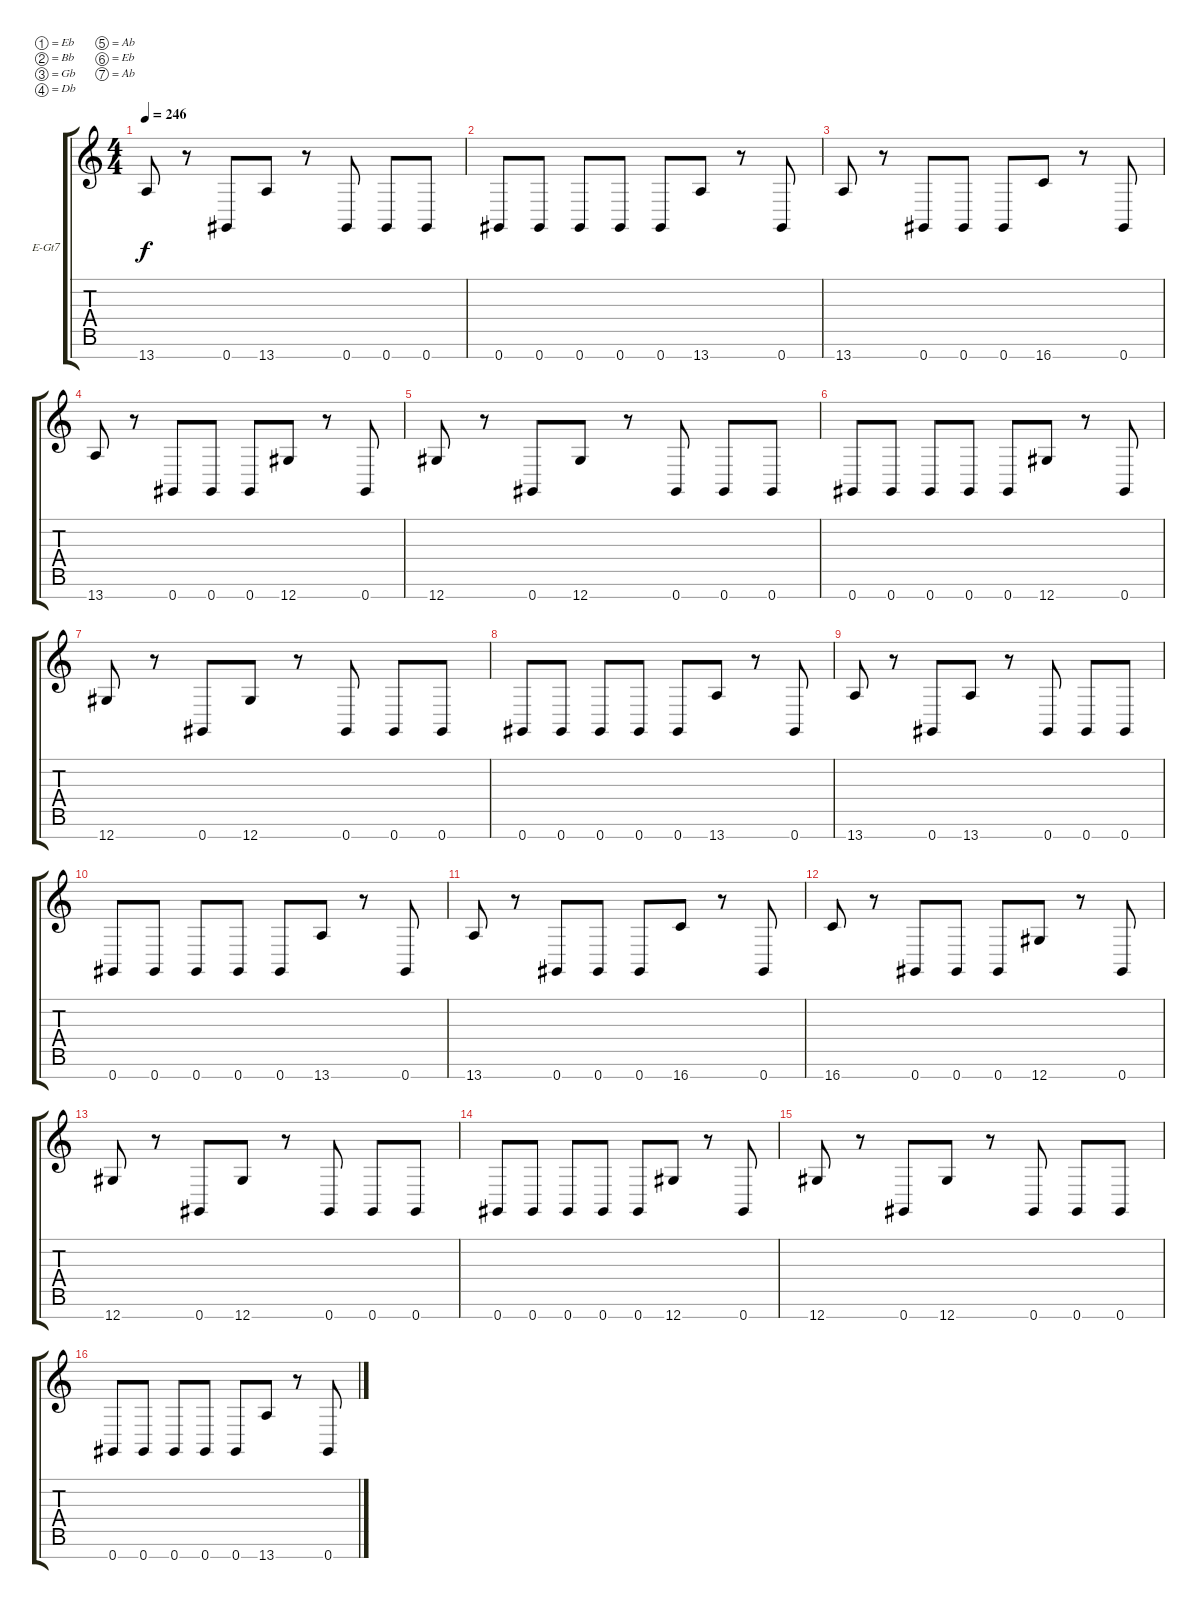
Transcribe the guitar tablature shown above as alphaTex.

\bracketExtendMode groupsimilarinstruments
\firstSystemTrackNameOrientation horizontal
\otherSystemsTrackNameOrientation horizontal
\track ("Guitar 2" "E-Gt7") {solo instrument distortionguitar}
\staff {score tabs}
\tuning (Eb4 Bb3 Gb3 Db3 Ab2 Eb2 Ab1)
\ts (4 4)
\tempo 246
\clef g2
\ks c
13.7.8{dy f} r.8 0.7.8 13.7.8 r.8 0.7.8 0.7.8 0.7.8 |
0.7.8 0.7.8 0.7.8 0.7.8 0.7.8 13.7.8 r.8 0.7.8 |
13.7.8 r.8 0.7.8 0.7.8 0.7.8 16.7.8 r.8 0.7.8 |
13.7.8 r.8 0.7.8 0.7.8 0.7.8 12.7.8 r.8 0.7.8 |
12.7.8 r.8 0.7.8 12.7.8 r.8 0.7.8 0.7.8 0.7.8 |
0.7.8 0.7.8 0.7.8 0.7.8 0.7.8 12.7.8 r.8 0.7.8 |
12.7.8 r.8 0.7.8 12.7.8 r.8 0.7.8 0.7.8 0.7.8 |
0.7.8 0.7.8 0.7.8 0.7.8 0.7.8 13.7.8 r.8 0.7.8 |
13.7.8 r.8 0.7.8 13.7.8 r.8 0.7.8 0.7.8 0.7.8 |
0.7.8 0.7.8 0.7.8 0.7.8 0.7.8 13.7.8 r.8 0.7.8 |
13.7.8 r.8 0.7.8 0.7.8 0.7.8 16.7.8 r.8 0.7.8 |
16.7.8 r.8 0.7.8 0.7.8 0.7.8 12.7.8 r.8 0.7.8 |
12.7.8 r.8 0.7.8 12.7.8 r.8 0.7.8 0.7.8 0.7.8 |
0.7.8 0.7.8 0.7.8 0.7.8 0.7.8 12.7.8 r.8 0.7.8 |
12.7.8 r.8 0.7.8 12.7.8 r.8 0.7.8 0.7.8 0.7.8 |
0.7.8 0.7.8 0.7.8 0.7.8 0.7.8 13.7.8 r.8 0.7.8
